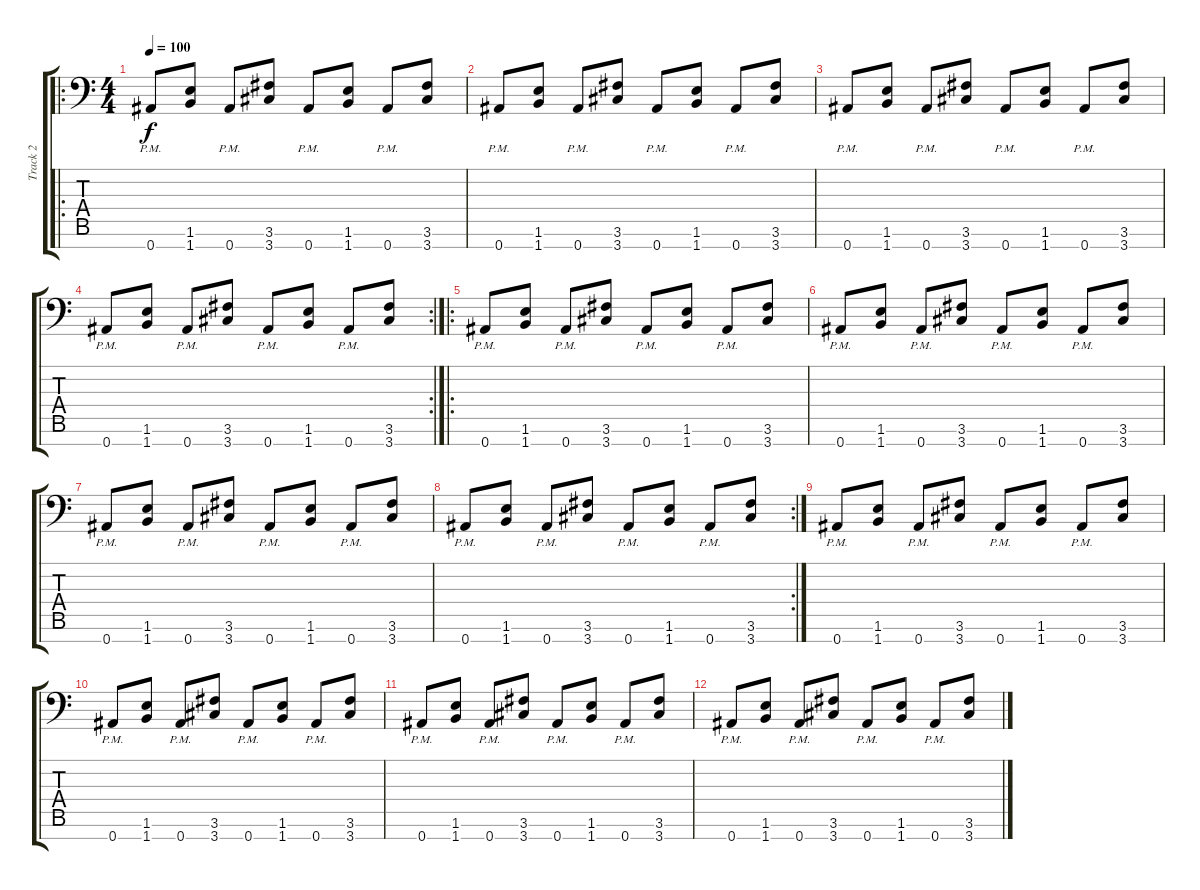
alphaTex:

\track ("Track 2" "Track 2") {instrument distortionguitar}
\staff {score tabs}
\tuning (Eb4 Bb3 Gb3 Db3 Ab2 Eb2 Bb1) {hide}
\ro
\ts (4 4)
\tempo 100
\clef f4
\ks c
0.7{pm}.8{dy f} (1.6 1.7).8 0.7{pm}.8 (3.6 3.7).8 0.7{pm}.8 (1.6 1.7).8 0.7{pm}.8 (3.6 3.7).8 |
0.7{pm}.8 (1.6 1.7).8 0.7{pm}.8 (3.6 3.7).8 0.7{pm}.8 (1.6 1.7).8 0.7{pm}.8 (3.6 3.7).8 |
0.7{pm}.8 (1.6 1.7).8 0.7{pm}.8 (3.6 3.7).8 0.7{pm}.8 (1.6 1.7).8 0.7{pm}.8 (3.6 3.7).8 |
\rc 2
0.7{pm}.8 (1.6 1.7).8 0.7{pm}.8 (3.6 3.7).8 0.7{pm}.8 (1.6 1.7).8 0.7{pm}.8 (3.6 3.7).8 |
\ro
0.7{pm}.8 (1.6 1.7).8 0.7{pm}.8 (3.6 3.7).8 0.7{pm}.8 (1.6 1.7).8 0.7{pm}.8 (3.6 3.7).8 |
0.7{pm}.8 (1.6 1.7).8 0.7{pm}.8 (3.6 3.7).8 0.7{pm}.8 (1.6 1.7).8 0.7{pm}.8 (3.6 3.7).8 |
0.7{pm}.8 (1.6 1.7).8 0.7{pm}.8 (3.6 3.7).8 0.7{pm}.8 (1.6 1.7).8 0.7{pm}.8 (3.6 3.7).8 |
\rc 2
0.7{pm}.8 (1.6 1.7).8 0.7{pm}.8 (3.6 3.7).8 0.7{pm}.8 (1.6 1.7).8 0.7{pm}.8 (3.6 3.7).8 |
0.7{pm}.8 (1.6 1.7).8 0.7{pm}.8 (3.6 3.7).8 0.7{pm}.8 (1.6 1.7).8 0.7{pm}.8 (3.6 3.7).8 |
0.7{pm}.8 (1.6 1.7).8 0.7{pm}.8 (3.6 3.7).8 0.7{pm}.8 (1.6 1.7).8 0.7{pm}.8 (3.6 3.7).8 |
0.7{pm}.8 (1.6 1.7).8 0.7{pm}.8 (3.6 3.7).8 0.7{pm}.8 (1.6 1.7).8 0.7{pm}.8 (3.6 3.7).8 |
0.7{pm}.8 (1.6 1.7).8 0.7{pm}.8 (3.6 3.7).8 0.7{pm}.8 (1.6 1.7).8 0.7{pm}.8 (3.6 3.7).8
